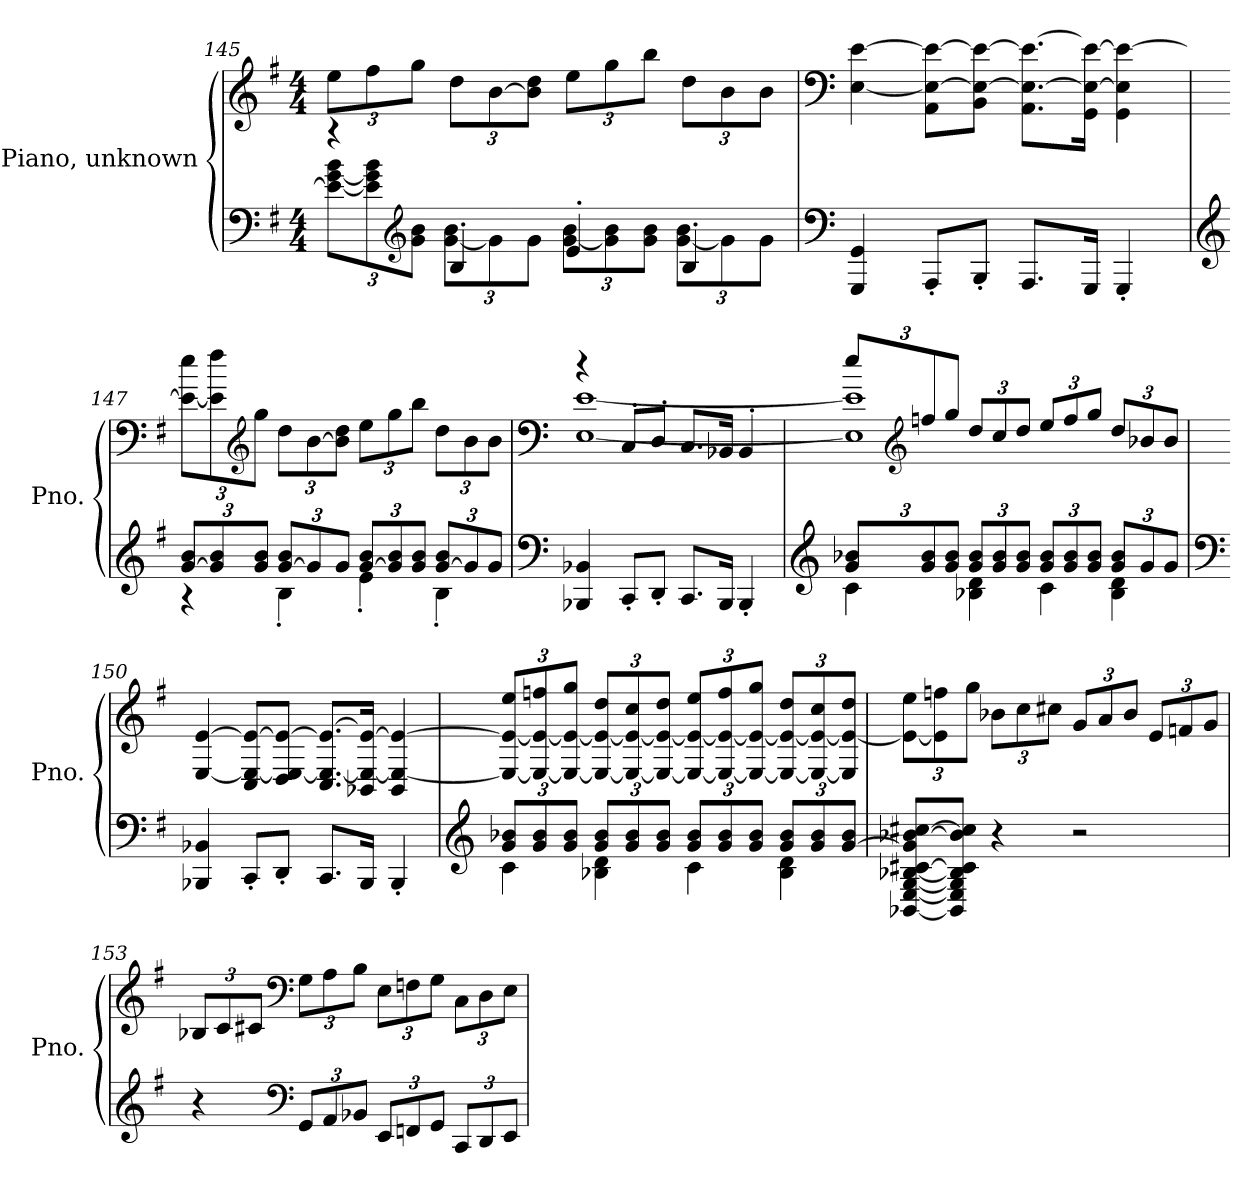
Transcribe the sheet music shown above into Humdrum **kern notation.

**kern	**kern
*part1	*part1
*staff2	*staff1
*I"Piano, unknown	*
*I'Pno.	*
!!LO:LB:g=z
*clefF4	*clefG2
*k[f#]	*k[f#]
*M4/4	*M4/4
=145	=145
*^	*
*	*Xbrackettup	*Xbrackettup
4r	12e\_ [12g\ 12b\L	12ee\L
.	12e\] 12g\] 12b\	12ff#\
*clefG2	*	*
.	12g\ 12b\J	12gg\J
4B'/	[12g\ 12b\L	12dd\L
.	12g\]	[12b\
.	12g\J	12b\] 12dd\J
4e'/	[12g\ 12b\L	12ee\L
.	12g\] 12b\	12gg\
.	12g\ 12b\J	12bb\J
4B'/	[12g\ 12b\L	12dd\L
.	12g\]	12b\
.	12g\J	12b\J
*v	*v	*
=146	=146
*clefF4	*clefF4
4GGG/ 4GG/	[4E\ [4e\
8AAA'/L	8AA\ 8E\_ 8e\_L
8BBB'/J	8BB\ 8E\_ 8e\_J
8.AAA/L	8.AA\ 8.E\_ 8.e\_L
16GGG/Jk	16GG\ 16E\_ 16e\_Jk
4GGG'/	4GG\ 4E\] 4e\_
!!LO:LB:g=z
=147	=147
*clefG2	*
*^	*
[12g/ 12b/L	4r	12e\_ 12ee\L
12g/] 12b/	.	12e\] 12ff#\
*	*	*clefG2
12g/ 12b/J	.	12gg\J
[12g/ 12b/L	4B'\	12dd\L
12g/]	.	[12b\
12g/J	.	12b\] 12dd\J
[12g/ 12b/L	4e'\	12ee\L
12g/] 12b/	.	12gg\
12g/ 12b/J	.	12bb\J
[12g/ 12b/L	4B'\	12dd\L
12g/]	.	12b\
12g/J	.	12b\J
*v	*v	*
=148	=148
*clefF4	*clefF4
*	*^
4BBB-X/ 4BB-X/	4r	[1E [1e
8CC'/L	8C'/L	.
8DD'/J	8D'/J	.
8.CC/L	8.C/L	.
16BBB-/Jk	16BB-X/Jk	.
4BBB-'/	4BB-'/	.
!!LO:PB:g=z	!!
=149	=149	=149
*clefG2	*	*
*^	*	*
12g/ 12b-X/L	4c\	12ee/L	1E] 1e]
*	*	*clefG2	*
12g/ 12b-/	.	12ffn/	.
12g/ 12b-/J	.	12gg/J	.
12g/ 12b-/L	4B-X\ 4d\	12dd/L	.
12g/ 12b-/	.	12cc/	.
12g/ 12b-/J	.	12dd/J	.
12g/ 12b-/L	4c\	12ee/L	.
12g/ 12b-/	.	12ff/	.
12g/ 12b-/J	.	12gg/J	.
12g/ 12b-/L	4B-\ 4d\	12dd/L	.
12g/	.	12b-X/	.
12g/J	.	12b-/J	.
*v	*v	*	*
*	*v	*v
=150	=150
*clefF4	*
4BBB-X/ 4BB-X/	[4E/ [4e/
8CC'/L	8C/ 8E/_ 8e/_L
8DD'/J	8D/ 8E/_ 8e/_J
8.CC/L	8.C/ 8.E/_ 8.e/_L
16BBB-/Jk	16BB-X/ 16E/_ 16e/_Jk
4BBB-'/	4BB-/ 4E/_ 4e/_
!!LO:LB:g=z
=151	=151
*clefG2	*
*^	*
12g/ 12b-X/L	4c\	12E/_ 12e/_ 12ee/L
12g/ 12b-/	.	12E/_ 12e/_ 12ffn/
12g/ 12b-/J	.	12E/_ 12e/_ 12gg/J
12g/ 12b-/L	4B-X\ 4d\	12E/_ 12e/_ 12dd/L
12g/ 12b-/	.	12E/_ 12e/_ 12cc/
12g/ 12b-/J	.	12E/_ 12e/_ 12dd/J
12g/ 12b-/L	4c\	12E/_ 12e/_ 12ee/L
12g/ 12b-/	.	12E/_ 12e/_ 12ff/
12g/ 12b-/J	.	12E/_ 12e/_ 12gg/J
12g/ 12b-/L	4B-\ 4d\	12E/_ 12e/_ 12dd/L
12g/ 12b-/	.	12E/_ 12e/_ 12cc/
[12g/ 12b-/J	.	12E/] 12e/_ 12dd/J
*v	*v	*
=152	=152
[8BB-X/ [8E/ [8G/ [8B-X/ [8c#X/ 8g/] [8b-X/ [8cc#X/L	12e\_ 12ee\L
.	12e\] 12ffn\
8BB-/] 8E/] 8G/] 8B-/] 8c#/] 8b-/] 8cc#/]J	.
.	12gg\J
4r	12b-X\L
.	12cc\
.	12cc#X\J
2r	12g/L
.	12a/
.	12b-/J
.	12e/L
.	12fn/
.	12g/J
!!LO:LB:g=z
=153	=153
4r	12B-X/L
.	12c/
.	12c#X/J
*clefF4	*clefF4
12GG/L	12G\L
12AA/	12A\
12BB-X/J	12B-\J
12EE/L	12E\L
12FFn/	12Fn\
12GG/J	12G\J
12CC/L	12C\L
12DD/	12D\
12EE/J	12E\J
=	=
*-	*-
